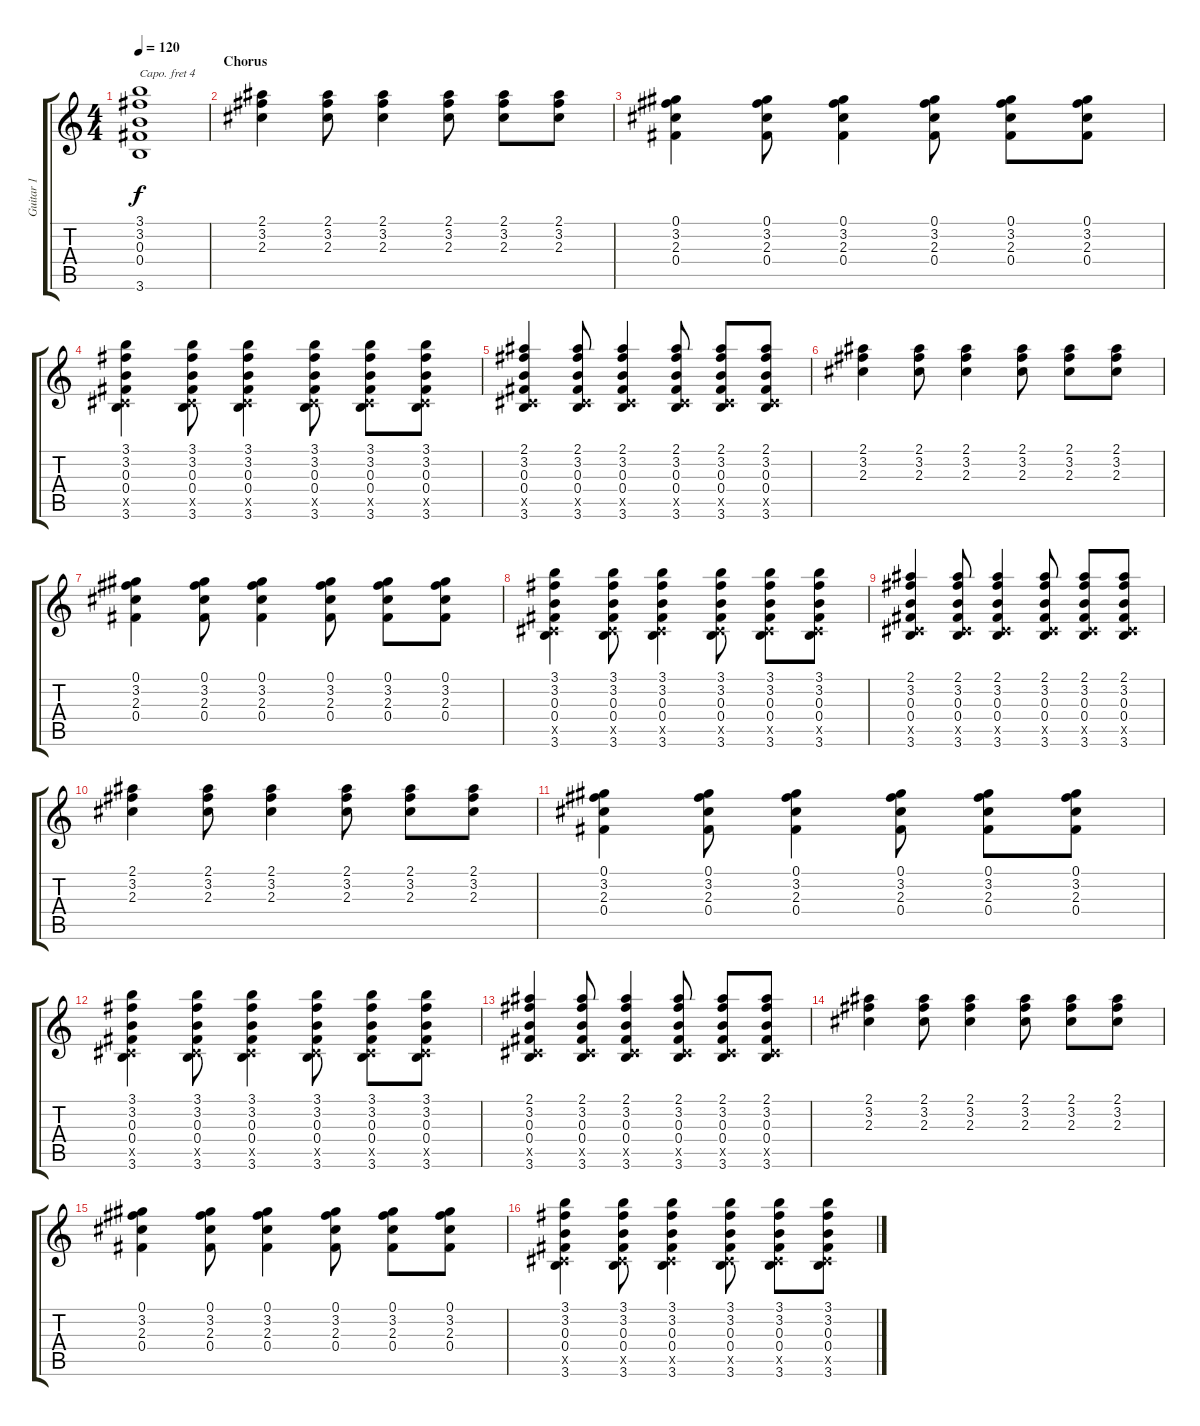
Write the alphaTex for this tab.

\track ("Guitar 1" "Guitar 1") {instrument electricguitarjazz}
\staff {score tabs}
\capo 4
\tuning (E4 B3 G3 D3 A2 E2) {hide}
\ts (4 4)
\tempo 120
\clef g2
\ks c
(3.1{t} 3.2{t} 0.3{t} 0.4{t} 3.6{t}).1{dy f} |
\section ("" "Chorus")
(2.1 3.2 2.3).4 (2.1 3.2 2.3).8 (2.1 3.2 2.3).4 (2.1 3.2 2.3).8 (2.1 3.2 2.3).8 (2.1 3.2 2.3).8 |
(0.1 3.2 2.3 0.4).4 (0.1 3.2 2.3 0.4).8 (0.1 3.2 2.3 0.4).4 (0.1 3.2 2.3 0.4).8 (0.1 3.2 2.3 0.4).8 (0.1 3.2 2.3 0.4).8 |
(3.1 3.2 0.3 0.4 0.5{x} 3.6).4 (3.1 3.2 0.3 0.4 0.5{x} 3.6).8 (3.1 3.2 0.3 0.4 0.5{x} 3.6).4 (3.1 3.2 0.3 0.4 0.5{x} 3.6).8 (3.1 3.2 0.3 0.4 0.5{x} 3.6).8 (3.1 3.2 0.3 0.4 0.5{x} 3.6).8 |
(2.1 3.2 0.3 0.4 0.5{x} 3.6).4 (2.1 3.2 0.3 0.4 0.5{x} 3.6).8 (2.1 3.2 0.3 0.4 0.5{x} 3.6).4 (2.1 3.2 0.3 0.4 0.5{x} 3.6).8 (2.1 3.2 0.3 0.4 0.5{x} 3.6).8 (2.1 3.2 0.3 0.4 0.5{x} 3.6).8 |
(2.1 3.2 2.3).4 (2.1 3.2 2.3).8 (2.1 3.2 2.3).4 (2.1 3.2 2.3).8 (2.1 3.2 2.3).8 (2.1 3.2 2.3).8 |
(0.1 3.2 2.3 0.4).4 (0.1 3.2 2.3 0.4).8 (0.1 3.2 2.3 0.4).4 (0.1 3.2 2.3 0.4).8 (0.1 3.2 2.3 0.4).8 (0.1 3.2 2.3 0.4).8 |
(3.1 3.2 0.3 0.4 0.5{x} 3.6).4 (3.1 3.2 0.3 0.4 0.5{x} 3.6).8 (3.1 3.2 0.3 0.4 0.5{x} 3.6).4 (3.1 3.2 0.3 0.4 0.5{x} 3.6).8 (3.1 3.2 0.3 0.4 0.5{x} 3.6).8 (3.1 3.2 0.3 0.4 0.5{x} 3.6).8 |
(2.1 3.2 0.3 0.4 0.5{x} 3.6).4 (2.1 3.2 0.3 0.4 0.5{x} 3.6).8 (2.1 3.2 0.3 0.4 0.5{x} 3.6).4 (2.1 3.2 0.3 0.4 0.5{x} 3.6).8 (2.1 3.2 0.3 0.4 0.5{x} 3.6).8 (2.1 3.2 0.3 0.4 0.5{x} 3.6).8 |
(2.1 3.2 2.3).4 (2.1 3.2 2.3).8 (2.1 3.2 2.3).4 (2.1 3.2 2.3).8 (2.1 3.2 2.3).8 (2.1 3.2 2.3).8 |
(0.1 3.2 2.3 0.4).4 (0.1 3.2 2.3 0.4).8 (0.1 3.2 2.3 0.4).4 (0.1 3.2 2.3 0.4).8 (0.1 3.2 2.3 0.4).8 (0.1 3.2 2.3 0.4).8 |
(3.1 3.2 0.3 0.4 0.5{x} 3.6).4 (3.1 3.2 0.3 0.4 0.5{x} 3.6).8 (3.1 3.2 0.3 0.4 0.5{x} 3.6).4 (3.1 3.2 0.3 0.4 0.5{x} 3.6).8 (3.1 3.2 0.3 0.4 0.5{x} 3.6).8 (3.1 3.2 0.3 0.4 0.5{x} 3.6).8 |
(2.1 3.2 0.3 0.4 0.5{x} 3.6).4 (2.1 3.2 0.3 0.4 0.5{x} 3.6).8 (2.1 3.2 0.3 0.4 0.5{x} 3.6).4 (2.1 3.2 0.3 0.4 0.5{x} 3.6).8 (2.1 3.2 0.3 0.4 0.5{x} 3.6).8 (2.1 3.2 0.3 0.4 0.5{x} 3.6).8 |
(2.1 3.2 2.3).4 (2.1 3.2 2.3).8 (2.1 3.2 2.3).4 (2.1 3.2 2.3).8 (2.1 3.2 2.3).8 (2.1 3.2 2.3).8 |
(0.1 3.2 2.3 0.4).4 (0.1 3.2 2.3 0.4).8 (0.1 3.2 2.3 0.4).4 (0.1 3.2 2.3 0.4).8 (0.1 3.2 2.3 0.4).8 (0.1 3.2 2.3 0.4).8 |
(3.1 3.2 0.3 0.4 0.5{x} 3.6).4 (3.1 3.2 0.3 0.4 0.5{x} 3.6).8 (3.1 3.2 0.3 0.4 0.5{x} 3.6).4 (3.1 3.2 0.3 0.4 0.5{x} 3.6).8 (3.1 3.2 0.3 0.4 0.5{x} 3.6).8 (3.1 3.2 0.3 0.4 0.5{x} 3.6).8
